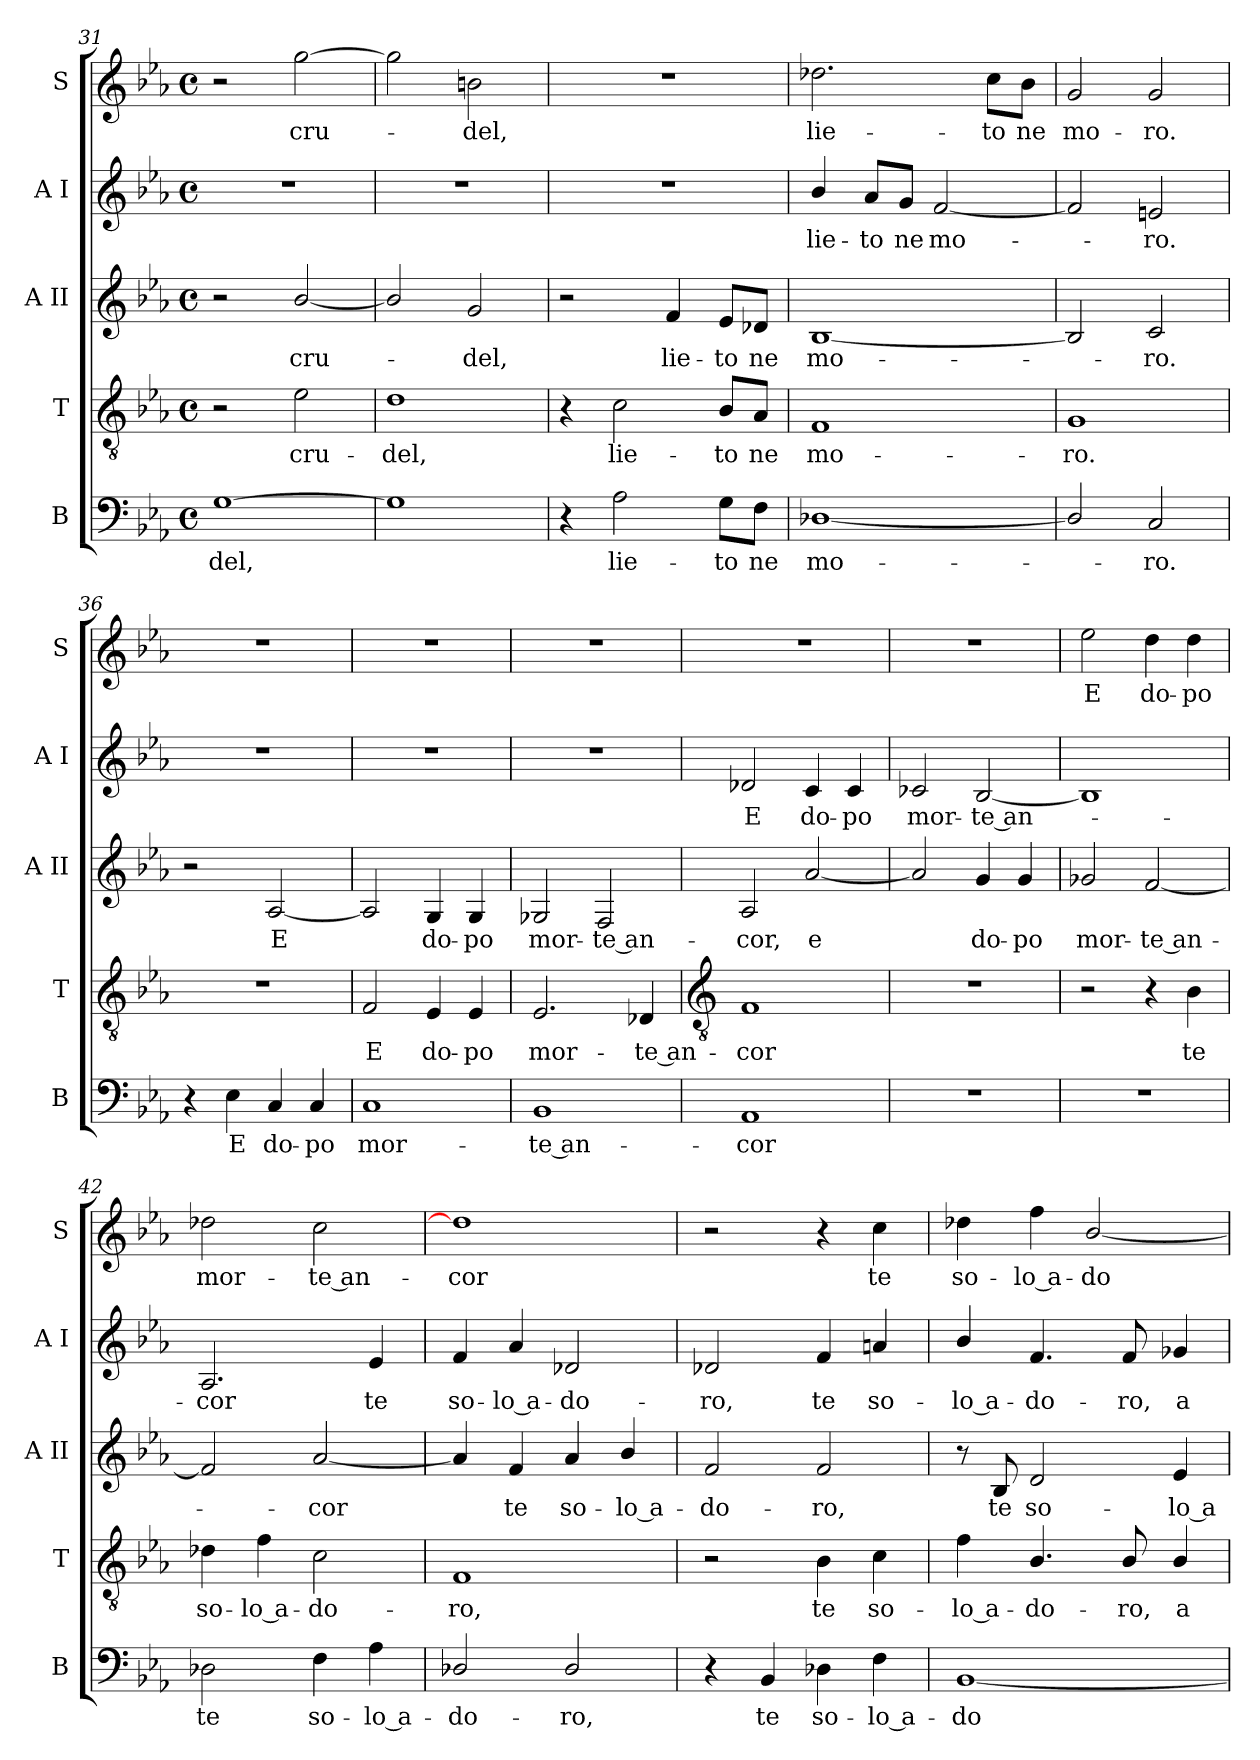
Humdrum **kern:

**kern	**text	**kern	**text	**kern	**text	**kern	**text	**kern	**text
*part5	*part5	*part4	*part4	*part3	*part3	*part2	*part2	*part1	*part1
*staff5	*staff5	*staff4	*staff4	*staff3	*staff3	*staff2	*staff2	*staff1	*staff1
*I"B	*	*I"T	*	*I"A II	*	*I"A I	*	*I"S	*
*I'B	*	*I'T	*	*I'A II	*	*I'A I	*	*I'S	*
!!LO:LB:g=z
*clefF4	*	*clefGv2	*	*clefG2	*	*clefG2	*	*clefG2	*
*k[b-e-a-]	*	*k[b-e-a-]	*	*k[b-e-a-]	*	*k[b-e-a-]	*	*k[b-e-a-]	*
*E-:	*	*E-:	*	*E-:	*	*E-:	*	*E-:	*
*M4/4	*	*M4/4	*	*M4/4	*	*M4/4	*	*M4/4	*
*met(c)	*	*met(c)	*	*met(c)	*	*met(c)	*	*met(c)	*
=31	=31	=31	=31	=31	=31	=31	=31	=31	=31
!	!LO:LY:b	!	!	!	!	!	!	!	!
[1G	-del,	2r	.	2r	.	1r	.	2r	.
!	!	!	!LO:LY:b	!	!LO:LY:b	!	!	!	!LO:LY:b
.	.	2e-	cru-	[2b-/	cru-	.	.	[2gg	cru-
=32	=32	=32	=32	=32	=32	=32	=32	=32	=32
!	!	!	!LO:LY:b	!	!	!	!	!	!
1G]	.	1d	-del,	2b-/]	.	1r	.	2gg]	.
!	!	!	!	!	!LO:LY:b	!	!	!	!LO:LY:b
.	.	.	.	2g	del,	.	.	2bn	del,
=33	=33	=33	=33	=33	=33	=33	=33	=33	=33
4r	.	4r	.	2r	.	1r	.	1r	.
!	!LO:LY:b	!	!LO:LY:b	!	!	!	!	!	!
2A-	lie-	2c	lie-	.	.	.	.	.	.
!	!	!	!	!	!LO:LY:b	!	!	!	!
.	.	.	.	4f	lie-	.	.	.	.
!	!LO:LY:b	!	!LO:LY:b	!	!LO:LY:b	!	!	!	!
8G\L	-to	8B-/L	-to	8e-/L	-to	.	.	.	.
!	!LO:LY:b	!	!LO:LY:b	!	!LO:LY:b	!	!	!	!
8F\J	ne	8A-/J	ne	8d-X/J	ne	.	.	.	.
=34	=34	=34	=34	=34	=34	=34	=34	=34	=34
!	!LO:LY:b	!	!LO:LY:b	!	!LO:LY:b	!	!LO:LY:b	!	!LO:LY:b
[1D-X/	mo-	1F	mo-	[1B-	mo-	4b-/	lie-	2.dd-X	lie-
!	!	!	!	!	!	!	!LO:LY:b	!	!
.	.	.	.	.	.	8a-/L	-to	.	.
!	!	!	!	!	!	!	!LO:LY:b	!	!
.	.	.	.	.	.	8g/J	ne	.	.
!	!	!	!	!	!	!	!LO:LY:b	!	!
.	.	.	.	.	.	[2f	mo-	.	.
!	!	!	!	!	!	!	!	!	!LO:LY:b
.	.	.	.	.	.	.	.	8cc\L	-to
!	!	!	!	!	!	!	!	!	!LO:LY:b
.	.	.	.	.	.	.	.	8b-\J	ne
=35	=35	=35	=35	=35	=35	=35	=35	=35	=35
!	!	!	!LO:LY:b	!	!	!	!	!	!LO:LY:b
2D-/]	.	1G	-ro.	2B-]	.	2f]	.	2g	mo-
!	!LO:LY:b	!	!	!	!LO:LY:b	!	!LO:LY:b	!	!LO:LY:b
2C	ro.	.	.	2c	ro.	2en	ro.	2g	-ro.
=36	=36	=36	=36	=36	=36	=36	=36	=36	=36
4r	.	1r	.	2r	.	1r	.	1r	.
!	!LO:LY:b	!	!	!	!	!	!	!	!
4E-	E	.	.	.	.	.	.	.	.
!	!LO:LY:b	!	!	!	!LO:LY:b	!	!	!	!
4C	do-	.	.	[2A-	E	.	.	.	.
!	!LO:LY:b	!	!	!	!	!	!	!	!
4C	-po	.	.	.	.	.	.	.	.
=37	=37	=37	=37	=37	=37	=37	=37	=37	=37
!	!LO:LY:b	!	!LO:LY:b	!	!	!	!	!	!
1C	mor-	2F	E	2A-]	.	1r	.	1r	.
!	!	!	!LO:LY:b	!	!LO:LY:b	!	!	!	!
.	.	4E-	do-	4G	do-	.	.	.	.
!	!	!	!LO:LY:b	!	!LO:LY:b	!	!	!	!
.	.	4E-	-po	4G	-po	.	.	.	.
=38	=38	=38	=38	=38	=38	=38	=38	=38	=38
!	!LO:LY:b	!	!LO:LY:b	!	!LO:LY:b	!	!	!	!
1BB-	-te an-	2.E-	mor-	2G-X	mor-	1r	.	1r	.
!	!	!	!	!	!LO:LY:b	!	!	!	!
.	.	.	.	2F	-te an-	.	.	.	.
!	!	!	!LO:LY:b	!	!	!	!	!	!
.	.	4D-X	-te an-	.	.	.	.	.	.
!!LO:LB:g=z
=39	=39	=39	=39	=39	=39	=39	=39	=39	=39
*	*	*clefGv2	*	*	*	*	*	*	*
!	!LO:LY:b	!	!LO:LY:b	!	!LO:LY:b	!	!LO:LY:b	!	!
1AA-	-cor	1F	-cor	2A-	-cor,	2d-X	E	1r	.
!	!	!	!	!	!LO:LY:b	!	!LO:LY:b	!	!
.	.	.	.	[2a-	e	4c	do-	.	.
!	!	!	!	!	!	!	!LO:LY:b	!	!
.	.	.	.	.	.	4c	-po	.	.
=40	=40	=40	=40	=40	=40	=40	=40	=40	=40
!	!	!	!	!	!	!	!LO:LY:b	!	!
1r	.	1r	.	2a-]	.	2c-X	mor-	1r	.
!	!	!	!	!	!LO:LY:b	!	!LO:LY:b	!	!
.	.	.	.	4g	do-	[2B-	-te an-	.	.
!	!	!	!	!	!LO:LY:b	!	!	!	!
.	.	.	.	4g	-po	.	.	.	.
=41	=41	=41	=41	=41	=41	=41	=41	=41	=41
!	!	!	!	!	!LO:LY:b	!	!	!	!LO:LY:b
1r	.	2r	.	2g-X	mor-	1B-]	.	2ee-	E
!	!	!	!	!	!LO:LY:b	!	!	!	!LO:LY:b
.	.	4r	.	[2f	-te an-	.	.	4dd	do-
!	!	!	!LO:LY:b	!	!	!	!	!	!LO:LY:b
.	.	4B-	te	.	.	.	.	4dd	-po
=42	=42	=42	=42	=42	=42	=42	=42	=42	=42
!	!LO:LY:b	!	!LO:LY:b	!	!	!	!LO:LY:b	!	!LO:LY:b
2D-X	te	4d-X	so-	2f]	.	2.A-	cor	2dd-X	mor-
!	!	!	!LO:LY:b	!	!	!	!	!	!
.	.	4f	-lo a-	.	.	.	.	.	.
!	!LO:LY:b	!	!LO:LY:b	!	!LO:LY:b	!	!	!	!LO:LY:b
4F	so-	2c	-do-	[2a-	cor	.	.	2cc	-te an-
!	!LO:LY:b	!	!	!	!	!	!LO:LY:b	!	!
4A-	-lo a-	.	.	.	.	4e-	te	.	.
=43	=43	=43	=43	=43	=43	=43	=43	=43	=43
!	!LO:LY:b	!	!LO:LY:b	!	!	!	!LO:LY:b	!	!LO:LY:b
2D-X/	-do-	1F	-ro,	4a-]	.	4f	so-	1dd-]	-cor
!	!	!	!	!	!LO:LY:b	!	!LO:LY:b	!	!
.	.	.	.	4f	te	4a-	-lo a-	.	.
!	!LO:LY:b	!	!	!	!LO:LY:b	!	!LO:LY:b	!	!
2D-/	-ro,	.	.	4a-	so-	2d-X	-do-	.	.
!	!	!	!	!	!LO:LY:b	!	!	!	!
.	.	.	.	4b-/	-lo a-	.	.	.	.
=44	=44	=44	=44	=44	=44	=44	=44	=44	=44
!	!	!	!	!	!LO:LY:b	!	!LO:LY:b	!	!
4r	.	2r	.	2f	-do-	2d-X	-ro,	2r	.
!	!LO:LY:b	!	!	!	!	!	!	!	!
4BB-	te	.	.	.	.	.	.	.	.
!	!LO:LY:b	!	!LO:LY:b	!	!LO:LY:b	!	!LO:LY:b	!	!
4D-X	so-	4B-	te	2f	-ro,	4f	te	4r	.
!	!LO:LY:b	!	!LO:LY:b	!	!	!	!LO:LY:b	!	!LO:LY:b
4F	-lo a-	4c	so-	.	.	4an	so-	4cc	te
=45	=45	=45	=45	=45	=45	=45	=45	=45	=45
!	!LO:LY:b	!	!LO:LY:b	!	!	!	!LO:LY:b	!	!LO:LY:b
[1BB-	-do-	4f	-lo a-	8r	.	4b-/	-lo a-	4dd-X	so-
!	!	!	!	!	!LO:LY:b	!	!	!	!
.	.	.	.	8B-	te	.	.	.	.
!	!	!	!LO:LY:b	!	!LO:LY:b	!	!LO:LY:b	!	!LO:LY:b
.	.	4.B-/	-do-	2d	so-	4.f	-do-	4ff	-lo a-
!	!	!	!	!	!	!	!	!	!LO:LY:b
.	.	.	.	.	.	.	.	[2b-/	-do-
!	!	!	!LO:LY:b	!	!	!	!LO:LY:b	!	!
.	.	8B-/	-ro,	.	.	8f	-ro,	.	.
!	!	!	!LO:LY:b	!	!LO:LY:b	!	!LO:LY:b	!	!
.	.	4B-/	a-	4e-	-lo a-	4g-X	a-	.	.
=	=	=	=	=	=	=	=	=	=
*-	*-	*-	*-	*-	*-	*-	*-	*-	*-
